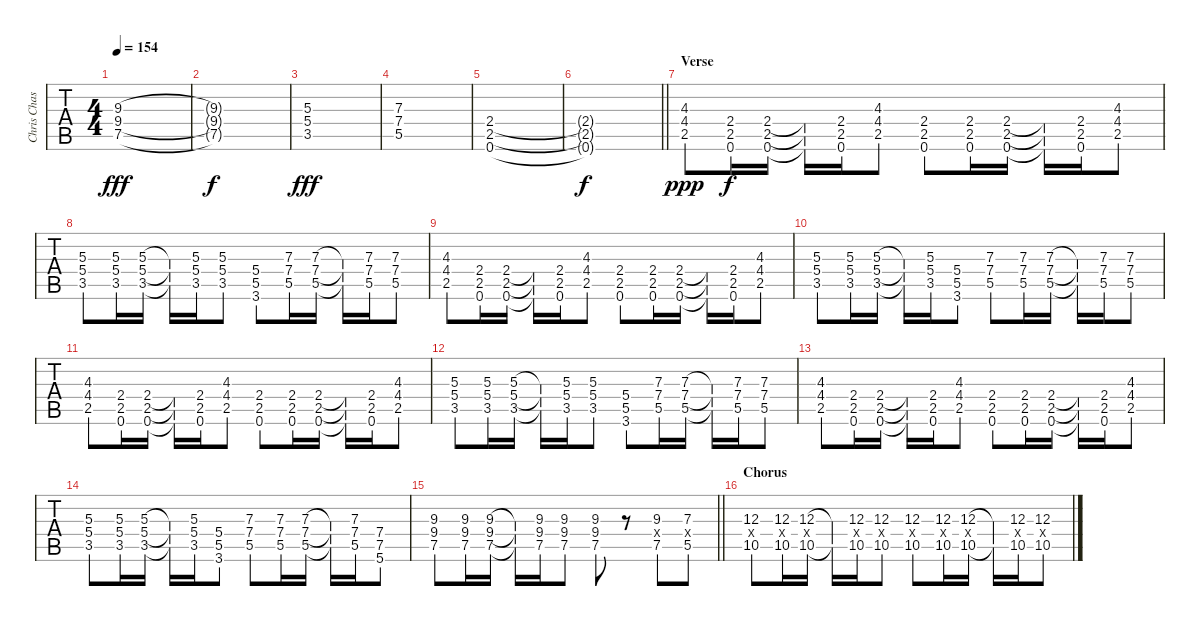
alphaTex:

\track ("Chris Chasse - Guitar One" "Chris Chas") {instrument distortionguitar}
\staff {tabs}
\tuning (Eb4 Bb3 Gb3 Db3 Ab2 Eb2) {hide}
\ts (4 4)
\tempo 154
\clef g2
\ks gb
(9.3 9.4 7.5).1{dy fff} |
(9.3{t} 9.4{t} 7.5{t}).1{dy f} |
(5.3 5.4 3.5).1{dy fff} |
(7.3 7.4 5.5).1 |
(2.4 2.5 0.6).1 |
\barLineRight lightlight
(2.4{t} 2.5{t} 0.6{t}).1{dy f} |
\section ("" "Verse")
(4.3 4.4 2.5).8{dy ppp} (2.4 2.5 0.6).16{dy f} (2.4 2.5 0.6).16 (2.4{t} 2.5{t} 0.6{t}).16 (2.4 2.5 0.6).16 (4.3 4.4 2.5).8 (2.4 2.5 0.6).8 (2.4 2.5 0.6).16 (2.4 2.5 0.6).16 (2.4{t} 2.5{t} 0.6{t}).16 (2.4 2.5 0.6).16 (4.3 4.4 2.5).8 |
(5.3 5.4 3.5).8 (5.3 5.4 3.5).16 (5.3 5.4 3.5).16 (5.3{t} 5.4{t} 3.5{t}).16 (5.3 5.4 3.5).16 (5.3 5.4 3.5).8 (5.4 5.5 3.6).8 (7.3 7.4 5.5).16 (7.3 7.4 5.5).16 (7.3{t} 7.4{t} 5.5{t}).16 (7.3 7.4 5.5).16 (7.3 7.4 5.5).8 |
(4.3 4.4 2.5).8 (2.4 2.5 0.6).16 (2.4 2.5 0.6).16 (2.4{t} 2.5{t} 0.6{t}).16 (2.4 2.5 0.6).16 (4.3 4.4 2.5).8 (2.4 2.5 0.6).8 (2.4 2.5 0.6).16 (2.4 2.5 0.6).16 (2.4{t} 2.5{t} 0.6{t}).16 (2.4 2.5 0.6).16 (4.3 4.4 2.5).8 |
(5.3 5.4 3.5).8 (5.3 5.4 3.5).16 (5.3 5.4 3.5).16 (5.3{t} 5.4{t} 3.5{t}).16 (5.3 5.4 3.5).16 (5.4 5.5 3.6).8 (7.3 7.4 5.5).8 (7.3 7.4 5.5).16 (7.3 7.4 5.5).16 (7.3{t} 7.4{t} 5.5{t}).16 (7.3 7.4 5.5).16 (7.3 7.4 5.5).8 |
(4.3 4.4 2.5).8 (2.4 2.5 0.6).16 (2.4 2.5 0.6).16 (2.4{t} 2.5{t} 0.6{t}).16 (2.4 2.5 0.6).16 (4.3 4.4 2.5).8 (2.4 2.5 0.6).8 (2.4 2.5 0.6).16 (2.4 2.5 0.6).16 (2.4{t} 2.5{t} 0.6{t}).16 (2.4 2.5 0.6).16 (4.3 4.4 2.5).8 |
(5.3 5.4 3.5).8 (5.3 5.4 3.5).16 (5.3 5.4 3.5).16 (5.3{t} 5.4{t} 3.5{t}).16 (5.3 5.4 3.5).16 (5.3 5.4 3.5).8 (5.4 5.5 3.6).8 (7.3 7.4 5.5).16 (7.3 7.4 5.5).16 (7.3{t} 7.4{t} 5.5{t}).16 (7.3 7.4 5.5).16 (7.3 7.4 5.5).8 |
(4.3 4.4 2.5).8 (2.4 2.5 0.6).16 (2.4 2.5 0.6).16 (2.4{t} 2.5{t} 0.6{t}).16 (2.4 2.5 0.6).16 (4.3 4.4 2.5).8 (2.4 2.5 0.6).8 (2.4 2.5 0.6).16 (2.4 2.5 0.6).16 (2.4{t} 2.5{t} 0.6{t}).16 (2.4 2.5 0.6).16 (4.3 4.4 2.5).8 |
(5.3 5.4 3.5).8 (5.3 5.4 3.5).16 (5.3 5.4 3.5).16 (5.3{t} 5.4{t} 3.5{t}).16 (5.3 5.4 3.5).16 (5.4 5.5 3.6).8 (7.3 7.4 5.5).8 (7.3 7.4 5.5).16 (7.3 7.4 5.5).16 (7.3{t} 7.4{t} 5.5{t}).16 (7.3 7.4 5.5).16 (7.4 7.5 5.6).8 |
\barLineRight lightlight
(9.3 9.4 7.5).8 (9.3 9.4 7.5).16 (9.3 9.4 7.5).16 (9.3{t} 9.4{t} 7.5{t}).16 (9.3 9.4 7.5).16 (9.3 9.4 7.5).8 (9.3 9.4 7.5).8 r.8 (9.3 9.4{x} 7.5).8 (7.3 7.4{x} 5.5).8 |
\section ("" "Chorus")
(12.3 10.4{x} 10.5).8 (12.3 10.4{x} 10.5).16 (12.3 10.4{x} 10.5).16 (12.3{t} 10.5{t}).16 (12.3 10.4{x} 10.5).16 (12.3 10.4{x} 10.5).8 (12.3 10.4{x} 10.5).8 (12.3 10.4{x} 10.5).16 (12.3 10.4{x} 10.5).16 (12.3{t} 10.5{t}).16 (12.3 10.4{x} 10.5).16 (12.3 10.4{x} 10.5).8
